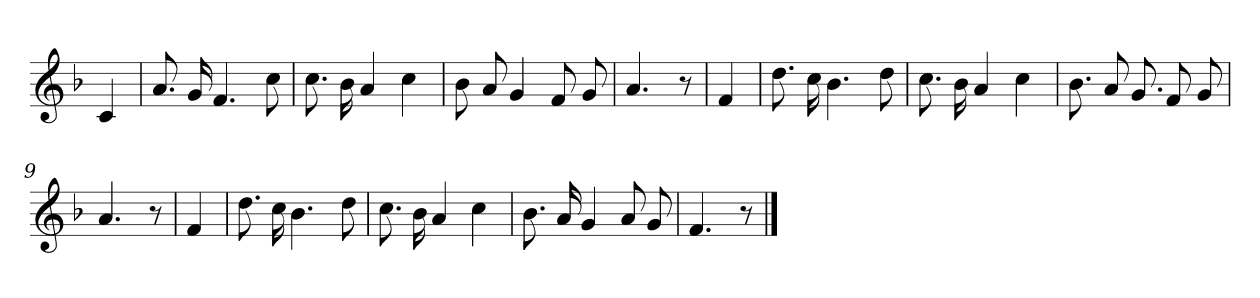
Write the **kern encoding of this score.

**kern
*part1
*staff1
*clefG2
*k[b-]
*F:
=
4c
=1
8.a
16g
4.f
8cc
=2
8.cc
16b-
4a
4cc
=3
8b-
8a
4g
8f
8g
=4
4.a
8r
=5
4f
=6
8.dd
16cc
4.b-
8dd
=7
8.cc
16b-
4a
4cc
=8
8.b-
8a
8.g
8f
8g
=9
4.a
8r
=10
4f
=11
8.dd
16cc
4.b-
8dd
=12
8.cc
16b-
4a
4cc
=13
8.b-
16a
4g
8a
8g
=14
4.f
8r
==
*-
